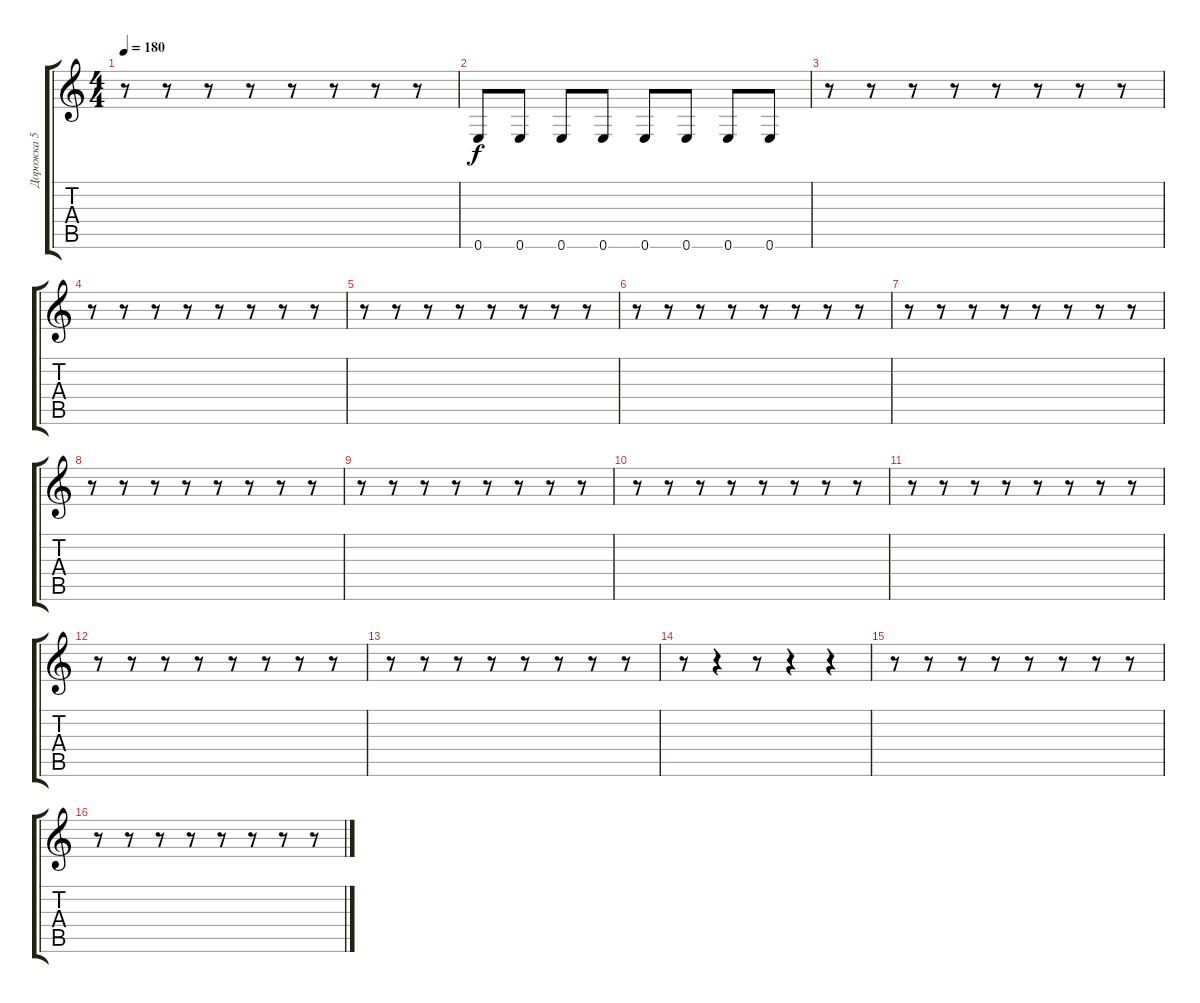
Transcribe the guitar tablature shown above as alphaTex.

\track ("Дорожка 5" "Дорожка 5") {instrument electricbasspick}
\staff {score tabs}
\tuning (E4 B3 G3 D3 A2 E2) {hide}
\ts (4 4)
\tempo 180
\clef g2
\ks c
r.8{dy f} r.8 r.8 r.8 r.8 r.8 r.8 r.8 |
0.6.8 0.6.8 0.6.8 0.6.8 0.6.8 0.6.8 0.6.8 0.6.8 |
r.8 r.8 r.8 r.8 r.8 r.8 r.8 r.8 |
r.8 r.8 r.8 r.8 r.8 r.8 r.8 r.8 |
r.8 r.8 r.8 r.8 r.8 r.8 r.8 r.8 |
r.8 r.8 r.8 r.8 r.8 r.8 r.8 r.8 |
r.8 r.8 r.8 r.8 r.8 r.8 r.8 r.8 |
r.8 r.8 r.8 r.8 r.8 r.8 r.8 r.8 |
r.8 r.8 r.8 r.8 r.8 r.8 r.8 r.8 |
r.8 r.8 r.8 r.8 r.8 r.8 r.8 r.8 |
r.8 r.8 r.8 r.8 r.8 r.8 r.8 r.8 |
r.8 r.8 r.8 r.8 r.8 r.8 r.8 r.8 |
r.8 r.8 r.8 r.8 r.8 r.8 r.8 r.8 |
r.8 r.4 r.8 r.4 r.4 |
r.8 r.8 r.8 r.8 r.8 r.8 r.8 r.8 |
r.8 r.8 r.8 r.8 r.8 r.8 r.8 r.8
